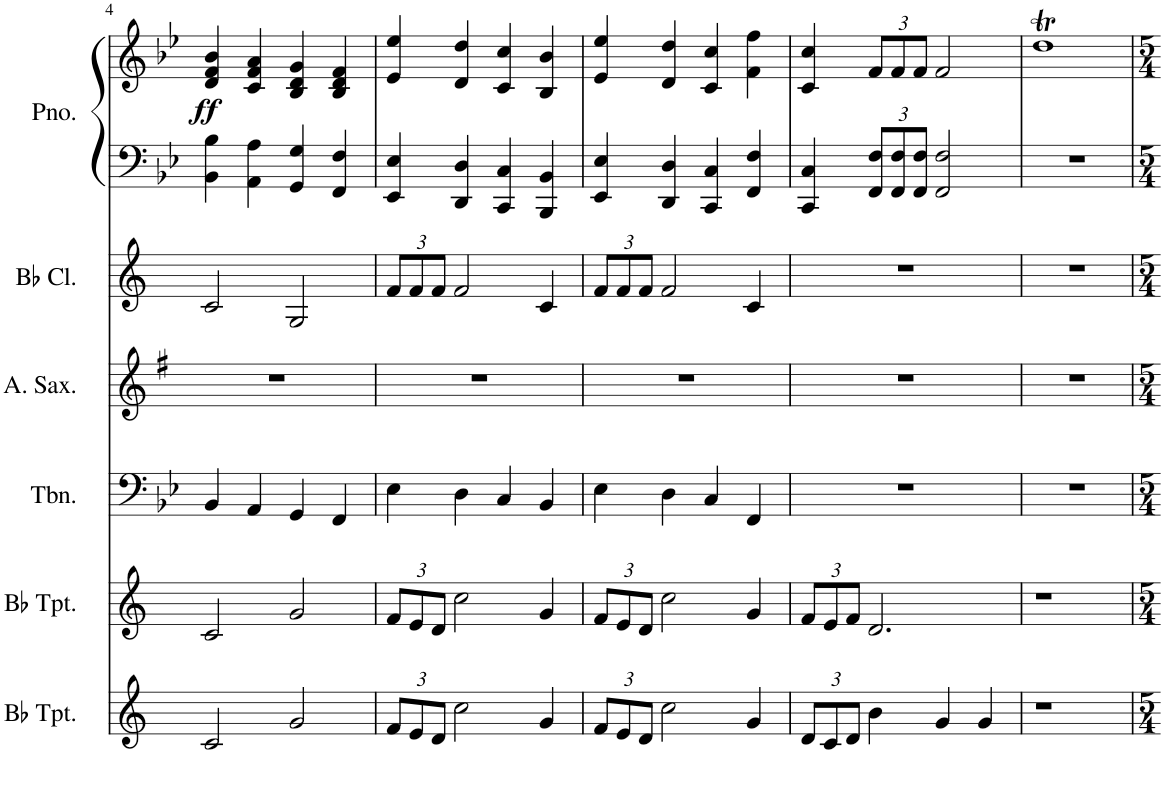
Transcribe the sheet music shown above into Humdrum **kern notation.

**kern	**kern	**kern	**kern	**kern	**kern	**kern	**dynam
*part6	*part5	*part4	*part3	*part2	*part1	*part1	*part1
*staff7	*staff6	*staff5	*staff4	*staff3	*staff2	*staff1	*staff1/2
*I"Bb Trumpet	*I"Bb Trumpet	*I"Trombone	*I"Alto Saxophone	*I"Bb Clarinet	*I"Piano	*	*
*I'Bb Tpt.	*I'Bb Tpt.	*I'Tbn.	*I'A. Sax.	*I'Bb Cl.	*I'Pno.	*	*
!!LO:PB:g=z
*clefG2	*clefG2	*clefF4	*clefG2	*clefG2	*clefF4	*clefG2	*
*Trd1c2	*Trd1c2	*	*Trd5c9	*Trd1c2	*	*	*
*k[]	*k[]	*k[b-e-]	*k[f#]	*k[]	*k[b-e-]	*k[b-e-]	*
*M4/4	*M4/4	*M4/4	*M4/4	*M4/4	*M4/4	*M4/4	*
=4	=4	=4	=4	=4	=4	=4	=4
!	!	!	!	!	!	!	!LO:DY:b
2c/	2c/	4BB-/	1r	2c/	4BB-\ 4B-\	4d/ 4f/ 4b-/	ff
.	.	4AA/	.	.	4AA\ 4A\	4c/ 4f/ 4a/	.
2g/	2g/	4GG/	.	2G/	4GG/ 4G/	4B-/ 4d/ 4g/	.
.	.	4FF/	.	.	4FF/ 4F/	4B-/ 4d/ 4f/	.
=5	=5	=5	=5	=5	=5	=5	=5
*Xbrackettup	*Xbrackettup	*	*	*Xbrackettup	*	*	*
12f/L	12f/L	4E-\	1r	12f/L	4EE-/ 4E-/	4e-/ 4ee-/	.
12e/	12e/	.	.	12f/	.	.	.
12d/J	12d/J	.	.	12f/J	.	.	.
2cc\	2cc\	4D\	.	2f/	4DD/ 4D/	4d/ 4dd/	.
.	.	4C/	.	.	4CC/ 4C/	4c/ 4cc/	.
4g/	4g/	4BB-/	.	4c/	4BBB-/ 4BB-/	4B-/ 4b-/	.
=6	=6	=6	=6	=6	=6	=6	=6
12f/L	12f/L	4E-\	1r	12f/L	4EE-/ 4E-/	4e-/ 4ee-/	.
12e/	12e/	.	.	12f/	.	.	.
12d/J	12d/J	.	.	12f/J	.	.	.
2cc\	2cc\	4D\	.	2f/	4DD/ 4D/	4d/ 4dd/	.
.	.	4C/	.	.	4CC/ 4C/	4c/ 4cc/	.
4g/	4g/	4FF/	.	4c/	4FF/ 4F/	4f\ 4ff\	.
=7	=7	=7	=7	=7	=7	=7	=7
12d/L	12f/L	1r	1r	1r	4CC/ 4C/	4c/ 4cc/	.
12c/	12e/	.	.	.	.	.	.
12d/J	12f/J	.	.	.	.	.	.
*	*	*	*	*	*Xbrackettup	*Xbrackettup	*
4b\	2.d/	.	.	.	12FF/ 12F/L	12f/L	.
.	.	.	.	.	12FF/ 12F/	12f/	.
.	.	.	.	.	12FF/ 12F/J	12f/J	.
4g/	.	.	.	.	2FF/ 2F/	2f/	.
4g/	.	.	.	.	.	.	.
=8	=8	=8	=8	=8	=8	=8	=8
1r	1r	1r	1r	1r	1r	1ddt	.
=	=	=	=	=	=	=	=
*-	*-	*-	*-	*-	*-	*-	*-
